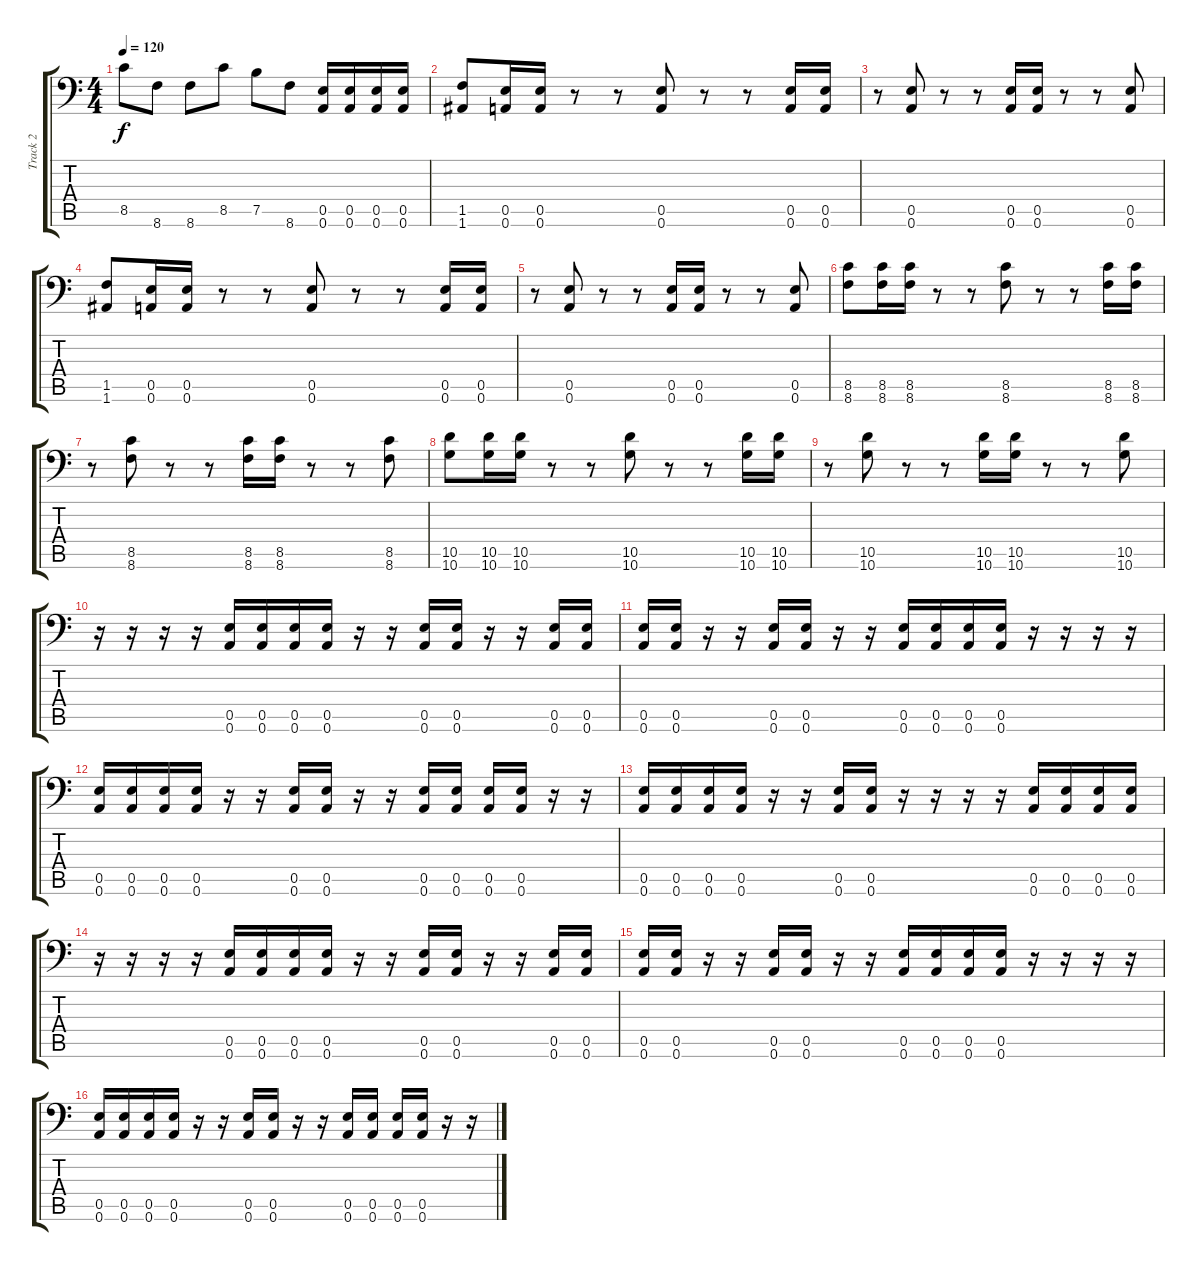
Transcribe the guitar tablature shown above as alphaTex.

\track ("Track 2" "Track 2") {instrument overdrivenguitar}
\staff {score tabs}
\tuning (B3 Gb3 D3 A2 E2 A1) {hide}
\ts (4 4)
\tempo 120
\clef f4
\ks c
8.5.8{dy f} 8.6.8 8.6.8 8.5.8 7.5.8 8.6.8 (0.5 0.6).16 (0.5 0.6).16 (0.5 0.6).16 (0.5 0.6).16 |
(1.5 1.6).8 (0.5 0.6).16 (0.5 0.6).16 r.8 r.8 (0.5 0.6).8 r.8 r.8 (0.5 0.6).16 (0.5 0.6).16 |
r.8 (0.5 0.6).8 r.8 r.8 (0.5 0.6).16 (0.5 0.6).16 r.8 r.8 (0.5 0.6).8 |
(1.5 1.6).8 (0.5 0.6).16 (0.5 0.6).16 r.8 r.8 (0.5 0.6).8 r.8 r.8 (0.5 0.6).16 (0.5 0.6).16 |
r.8 (0.5 0.6).8 r.8 r.8 (0.5 0.6).16 (0.5 0.6).16 r.8 r.8 (0.5 0.6).8 |
(8.5 8.6).8 (8.5 8.6).16 (8.5 8.6).16 r.8 r.8 (8.5 8.6).8 r.8 r.8 (8.5 8.6).16 (8.5 8.6).16 |
r.8 (8.5 8.6).8 r.8 r.8 (8.5 8.6).16 (8.5 8.6).16 r.8 r.8 (8.5 8.6).8 |
(10.5 10.6).8 (10.5 10.6).16 (10.5 10.6).16 r.8 r.8 (10.5 10.6).8 r.8 r.8 (10.5 10.6).16 (10.5 10.6).16 |
r.8 (10.5 10.6).8 r.8 r.8 (10.5 10.6).16 (10.5 10.6).16 r.8 r.8 (10.5 10.6).8 |
r.16 r.16 r.16 r.16 (0.5 0.6).16 (0.5 0.6).16 (0.5 0.6).16 (0.5 0.6).16 r.16 r.16 (0.5 0.6).16 (0.5 0.6).16 r.16 r.16 (0.5 0.6).16 (0.5 0.6).16 |
(0.5 0.6).16 (0.5 0.6).16 r.16 r.16 (0.5 0.6).16 (0.5 0.6).16 r.16 r.16 (0.5 0.6).16 (0.5 0.6).16 (0.5 0.6).16 (0.5 0.6).16 r.16 r.16 r.16 r.16 |
(0.5 0.6).16 (0.5 0.6).16 (0.5 0.6).16 (0.5 0.6).16 r.16 r.16 (0.5 0.6).16 (0.5 0.6).16 r.16 r.16 (0.5 0.6).16 (0.5 0.6).16 (0.5 0.6).16 (0.5 0.6).16 r.16 r.16 |
(0.5 0.6).16 (0.5 0.6).16 (0.5 0.6).16 (0.5 0.6).16 r.16 r.16 (0.5 0.6).16 (0.5 0.6).16 r.16 r.16 r.16 r.16 (0.5 0.6).16 (0.5 0.6).16 (0.5 0.6).16 (0.5 0.6).16 |
r.16 r.16 r.16 r.16 (0.5 0.6).16 (0.5 0.6).16 (0.5 0.6).16 (0.5 0.6).16 r.16 r.16 (0.5 0.6).16 (0.5 0.6).16 r.16 r.16 (0.5 0.6).16 (0.5 0.6).16 |
(0.5 0.6).16 (0.5 0.6).16 r.16 r.16 (0.5 0.6).16 (0.5 0.6).16 r.16 r.16 (0.5 0.6).16 (0.5 0.6).16 (0.5 0.6).16 (0.5 0.6).16 r.16 r.16 r.16 r.16 |
(0.5 0.6).16 (0.5 0.6).16 (0.5 0.6).16 (0.5 0.6).16 r.16 r.16 (0.5 0.6).16 (0.5 0.6).16 r.16 r.16 (0.5 0.6).16 (0.5 0.6).16 (0.5 0.6).16 (0.5 0.6).16 r.16 r.16
